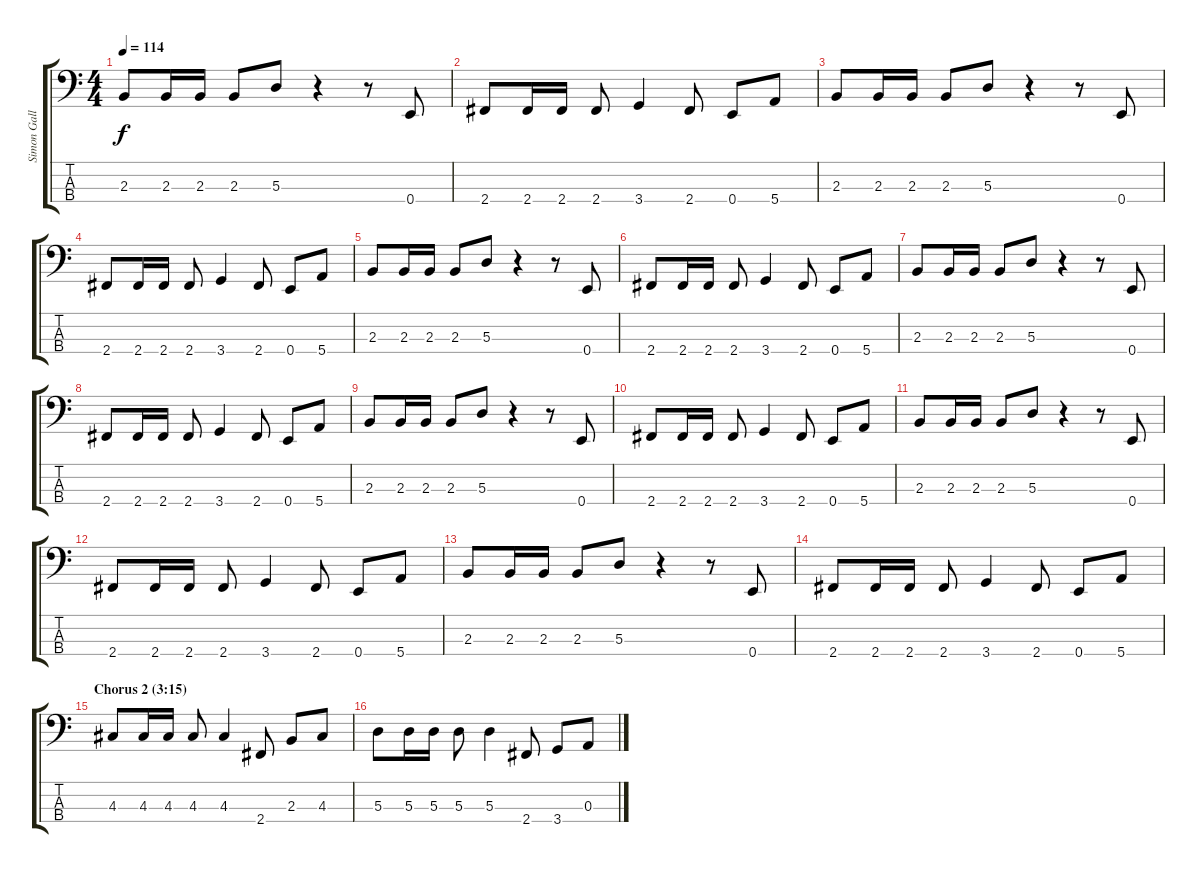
\track ("Simon Gallup (bass)" "Simon Gall") {instrument electricbasspick}
\staff {score tabs}
\tuning (G2 D2 A1 E1) {hide}
\ts (4 4)
\tempo 114
\clef f4
\ks c
2.3.8{dy f} 2.3.16 2.3.16 2.3.8 5.3.8 r.4 r.8 0.4.8 |
2.4.8 2.4.16 2.4.16 2.4.8 3.4.4 2.4.8 0.4.8 5.4.8 |
2.3.8 2.3.16 2.3.16 2.3.8 5.3.8 r.4 r.8 0.4.8 |
2.4.8 2.4.16 2.4.16 2.4.8 3.4.4 2.4.8 0.4.8 5.4.8 |
2.3.8 2.3.16 2.3.16 2.3.8 5.3.8 r.4 r.8 0.4.8 |
2.4.8 2.4.16 2.4.16 2.4.8 3.4.4 2.4.8 0.4.8 5.4.8 |
2.3.8 2.3.16 2.3.16 2.3.8 5.3.8 r.4 r.8 0.4.8 |
2.4.8 2.4.16 2.4.16 2.4.8 3.4.4 2.4.8 0.4.8 5.4.8 |
2.3.8 2.3.16 2.3.16 2.3.8 5.3.8 r.4 r.8 0.4.8 |
2.4.8 2.4.16 2.4.16 2.4.8 3.4.4 2.4.8 0.4.8 5.4.8 |
2.3.8 2.3.16 2.3.16 2.3.8 5.3.8 r.4 r.8 0.4.8 |
2.4.8 2.4.16 2.4.16 2.4.8 3.4.4 2.4.8 0.4.8 5.4.8 |
2.3.8 2.3.16 2.3.16 2.3.8 5.3.8 r.4 r.8 0.4.8 |
2.4.8 2.4.16 2.4.16 2.4.8 3.4.4 2.4.8 0.4.8 5.4.8 |
\section ("" "Chorus 2 (3:15)")
4.3.8 4.3.16 4.3.16 4.3.8 4.3.4 2.4.8 2.3.8 4.3.8 |
5.3.8 5.3.16 5.3.16 5.3.8 5.3.4 2.4.8 3.4.8 0.3.8
